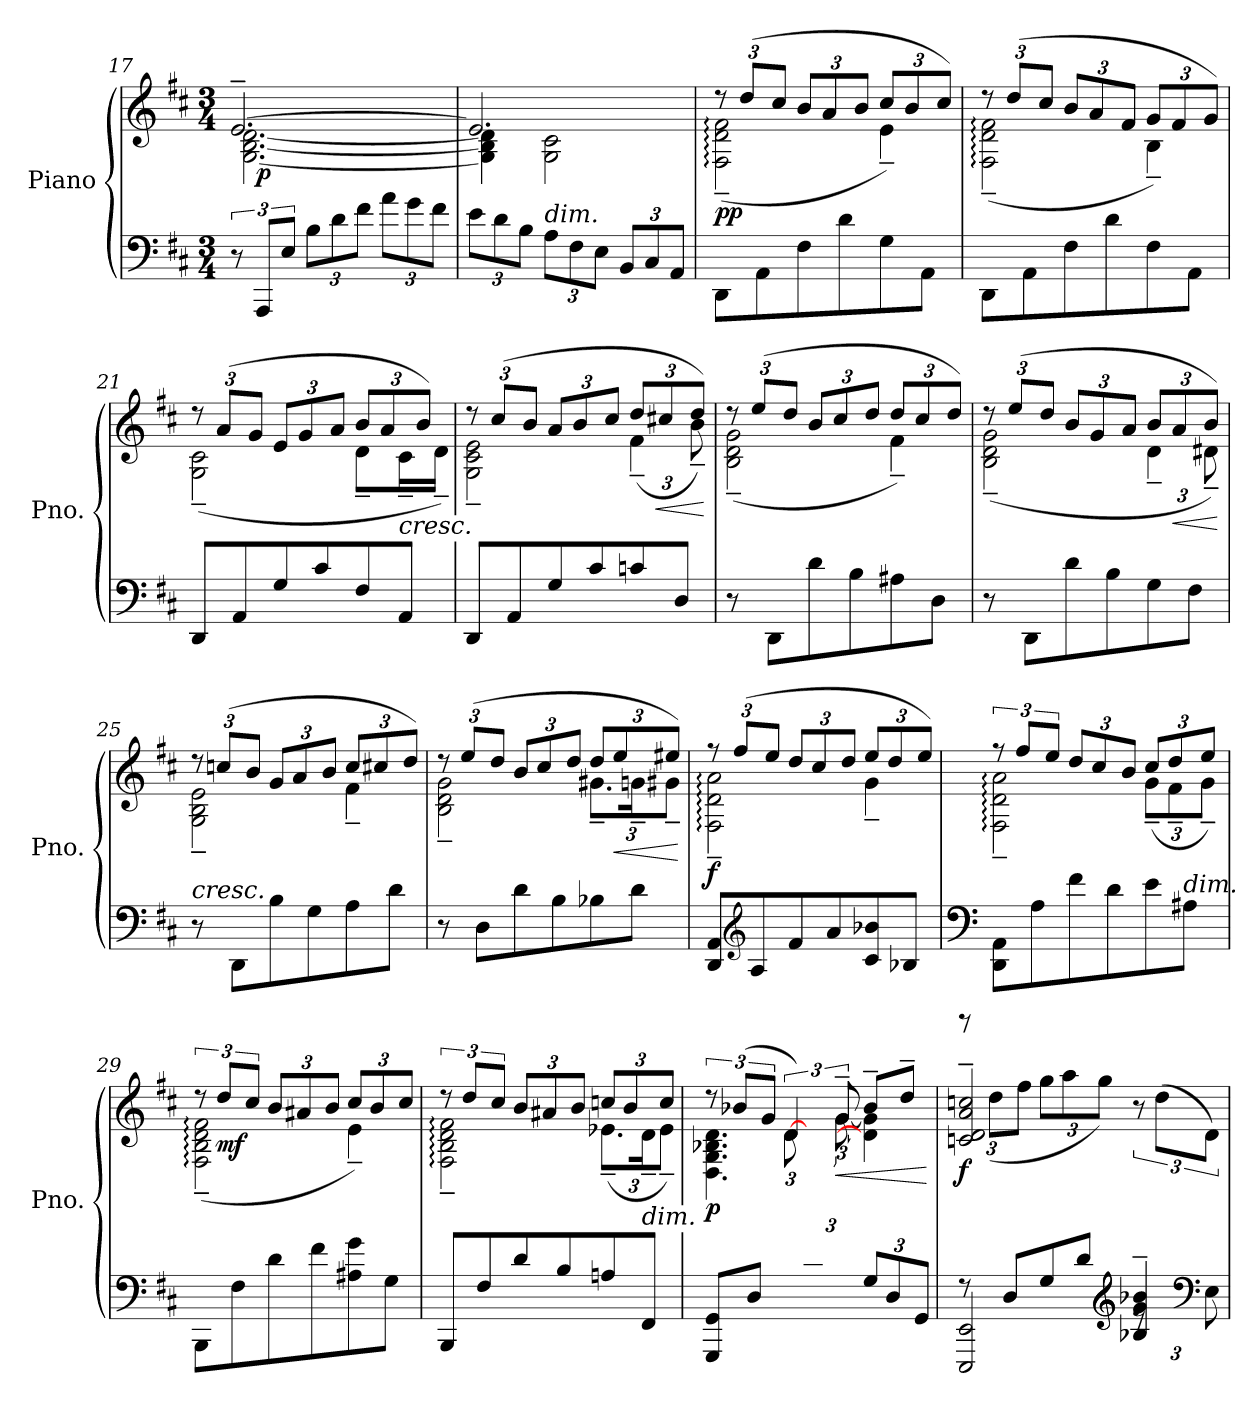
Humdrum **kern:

**kern	**kern	**dynam
*part1	*part1	*part1
*staff2	*staff1	*staff1/2
*I"Piano	*	*
*I'Pno.	*	*
!!LO:PB:g=z
*clefF4	*clefG2	*
*k[f#c#]	*k[f#c#]	*
*M3/4	*M3/4	*
=17	=17	=17
*	*^	*
*	*	*^	*
12r	[2.e~/	[2.G\ [2.B\ [2.d\	12ryy	.
!	!	!	!	!LO:DY:b
12AAA/L	.	.	3%2ryy	p
12E</J	.	.	.	.
*Xbrackettup	*	*	*	*
12B<\L	.	.	.	.
12d<\	.	.	.	.
12f#<\J	.	.	.	.
12a<\L	.	.	.	.
12g\	.	.	.	.
12f#\J	.	.	.	.
*	*	*v	*v	*
=18	=18	=18	=18
12e\L	2.e/]	4G\] 4B\] 4d\]	.
12d\	.	.	.
12B\J	.	.	.
!LO:TX:a:i:t=dim.	!	!	!
12A\L	.	2G\ 2c#\	.
12F#\	.	.	.
12E\J	.	.	.
12BB/L	.	.	.
12C#/	.	.	.
12AA/J	.	.	.
=19	=19	=19	=19
*	*Xbrackettup	*	*
!	!	!	!LO:DY:b
8DD<\L	12r	(<2F#\:~ 2d\:~ 2f#\:~	pp
.	(>12dd/L	.	.
8AA<\	.	.	.
.	12cc#/J	.	.
8F#<\	12b/L	.	.
.	12a/	.	.
8d<\	.	.	.
.	12b/J	.	.
8G<\	12cc#/L	4e~\)	.
.	12b/	.	.
8AA<\J	.	.	.
.	12cc#/J)	.	.
=20	=20	=20	=20
8DD\L	12r	(<2F#\:~ 2d\:~ 2f#\:~	.
.	(>12dd/L	.	.
8AA\	.	.	.
.	12cc#/J	.	.
8F#<\	12b/L	.	.
.	12a/	.	.
8d<\	.	.	.
.	12f#/J	.	.
8F#<\	12g/L	4B~\)	.
.	12f#/	.	.
8AA<\J	.	.	.
.	12g/J)	.	.
!!LO:LB:g=z	!!
=21	=21	=21	=21
8DD/L	12r	(<2G\~ 2c#\~	.
.	(>12a/L	.	.
8AA</	.	.	.
.	12g/J	.	.
8G</	12e/L	.	.
.	12g/	.	.
8c#/	.	.	.
.	12a/J	.	.
8F#</	12b/L	8d~\L	.
.	12a/	.	.
!	!	!	!LO:HP:b
8AA/J	.	16c#~\L	<
.	12b/J)	.	.
.	.	16d~\JJ)	.
=22	=22	=22	=22
8DD/L	12r	2G\~ 2c#\~ 2e\~	.
.	(>12cc#/L	.	.
8AA</	.	.	.
.	12b/J	.	.
8G</	12a/L	.	.
.	12b/	.	.
8c#</	.	.	.
.	12cc#/J	.	.
8cn</	12dd/L	(<6f#~\	.
!	!	!	!LO:HP:b
.	12cc#X/	.	<
8D/J	.	.	.
.	12dd/J)	12b~\)	.
*	*v	*v	*
.	.	[
=23	=23	=23
*	*^	*
8r	12r	(<2B\~ 2d\~ 2g\~	.
.	(>12ee/L	.	.
8DD\L	.	.	.
.	12dd/J	.	.
8d\	12b/L	.	.
.	12cc#/	.	.
8B\	.	.	.
.	12dd/J	.	.
8A#X\	12dd/L	4f#~\)	.
.	12cc#/	.	.
8D\J	.	.	.
.	12dd/J)	.	.
!!LO:LB:g=z	!!
=24	=24	=24	=24
8r	12r	(<2B\~ 2d\~ 2g\~	.
.	(>12ee/L	.	.
8DD\L	.	.	.
.	12dd/J	.	.
8d\	12b/L	.	.
.	12g/	.	.
8B\	.	.	.
.	12a/J	.	.
8G\	12b/L	6d~\	.
!	!	!	!LO:HP:b
.	12a/	.	<
8F#\J	.	.	.
.	12b/J)	12d#X~\)	.
*	*v	*v	*
.	.	[
=25	=25	=25
*	*^	*
!LO:TX:a:i:t=cresc.	!	!	!
8r	12r	2G\~ 2B\~ 2e\~	.
.	(>12ccn/L	.	.
8DD\L	.	.	.
.	12b/J	.	.
8B\	12g/L	.	.
.	12a/	.	.
8G\	.	.	.
.	12b/J	.	.
8A\	12cc/L	4f#~\	.
.	12cc#X/	.	.
8d\J	.	.	.
.	12dd/J)	.	.
=26	=26	=26	=26
8r	12r	2B\~ 2d\~ 2g\~	.
.	(>12ee/L	.	.
8D\L	.	.	.
.	12dd/J	.	.
8d\	12b/L	.	.
.	12cc#/	.	.
8B\	.	.	.
.	12dd/J	.	.
8B-X\	12dd/L	12.g#X~\L	.
!	!	!	!LO:HP:b
.	12ee/	.	<
8d\J	.	24gn~\K	.
.	12ee#X/J)	12g#X~\J	.
*	*v	*v	*
.	.	[
!!LO:LB:g=z
=27	=27	=27
*	*^	*
!	!	!	!LO:DY:b
8DD/ 8AA/L	12r	2F#\:~ 2d\:~ 2a\:~	f
.	(>12ff#/L	.	.
*clefG2	*	*	*
8A/	.	.	.
.	12ee/J	.	.
8f#/	12dd/L	.	.
.	12cc#/	.	.
8a/	.	.	.
.	12dd/J	.	.
8c#/ 8b-X/	12ee/L	4g~\	.
.	12dd/	.	.
8B-X/J	.	.	.
.	12ee/J)	.	.
=28	=28	=28	=28
*clefF4	*	*	*
*	*brackettup	*	*
8DD\ 8AA\L	12r	2F#\:~ 2d\:~ 2a\:~	.
.	12ff#/L	.	.
8A\	.	.	.
.	12ee/J	.	.
*	*Xbrackettup	*	*
8f#\	12dd/L	.	.
.	12cc#/	.	.
8d\	.	.	.
.	12b/J	.	.
8e\	12cc#/L	(<12g~\L	.
.	12dd/	12f#~\	.
!LO:TX:a:i:t=dim.	!	!	!
8A#X\J	.	.	.
.	12ee/J	12g~\J)	.
=29	=29	=29	=29
*	*brackettup	*	*
8BBB\L	12r	(<2F#\:~ 2B\:~ 2d\:~ 2f#\:~	.
!	!	!	!LO:DY:b
.	12dd/L	.	mf
8F#\	.	.	.
.	12cc#/J	.	.
*	*Xbrackettup	*	*
8d\	12b/L	.	.
.	12a#X/	.	.
8f#\	.	.	.
.	12b/J	.	.
8A#X\ 8g\	12cc#/L	4e~\)	.
.	12b/	.	.
8G\J	.	.	.
.	12cc#/J	.	.
!!LO:PB:g=z	!!
=30	=30	=30	=30
*	*brackettup	*	*
8BBB/L	12r	2F#\:~ 2B\:~ 2d\:~ 2f#\:~	.
.	12dd/L	.	.
8F#/	.	.	.
.	12cc#/J	.	.
*	*Xbrackettup	*	*
8d/	12b/L	.	.
.	12a#X/	.	.
8B/	.	.	.
.	12b/J	.	.
8An/	12ccn/L	(<12.e-X~\L	.
.	12b/	.	.
!LO:TX:a:i:t=dim.	!	!	!
8FF#/J	.	24d~\K	.
.	12cc/J	12e-~\J)	.
*	*v	*v	*
=31	=31	=31
*^	*	*
*	*	*brackettup	*
*	*	*^	*
*	*	*	*^	*
!	!	!	!	!	!LO:DY:b
3ryy	8GGG/ 8GG/L	12r	4.D\ 4.G\ 4.B-X\ 4.d\	4ryy	p
.	.	(>12b-X/L	.	.	.
.	8D/J	.	.	.	.
.	.	12g/J	.	.	.
*	*	*	*	*Xbrackettup	*
.	2ryy	6d/)	.	[12d\L	.
12cn/	.	.	.	12%5ryy	.
.	.	.	24ryy	.	.
!	!	!	!	!	!LO:HP:b
12B-X/J	.	12g~/	[12g\	.	<
12G/L	.	8b-~/L	4d\] 4g\]	.	.
12D/	.	.	.	.	.
.	.	8dd~/J	.	.	.
12GG/J	.	.	.	.	.
*v	*v	*	*	*	*
*	*v	*v	*v	*
.	.	[
=32	=32	=32
*^	*^	*
!	!	!	!	!LO:DY:b
8r	2EEE/ 2EE/	(>2cn/~ 2d/~ 2a/~ 2ccn/~	12rdddd	f
.	.	.	(<12dd<\L	.
8D/L	.	.	.	.
.	.	.	12ff#<\J	.
8G/	.	.	12gg<\L	.
.	.	.	12aa<\	.
8d/J	.	.	.	.
.	.	.	12gg\J)	.
*clefG2	*	*	*	*
*	*	*	*brackettup	*
6B-X/~ 6g/~ 6b-X/~)	8re	4ryy	12r	.
.	.	.	(<12dd\L	.
.	8ryy	.	.	.
*clefF4	*	*	*	*
12E\	.	.	12d\J)	.
*v	*v	*	*	*
*	*v	*v	*
.	.	[
=	=	=
*-	*-	*-
